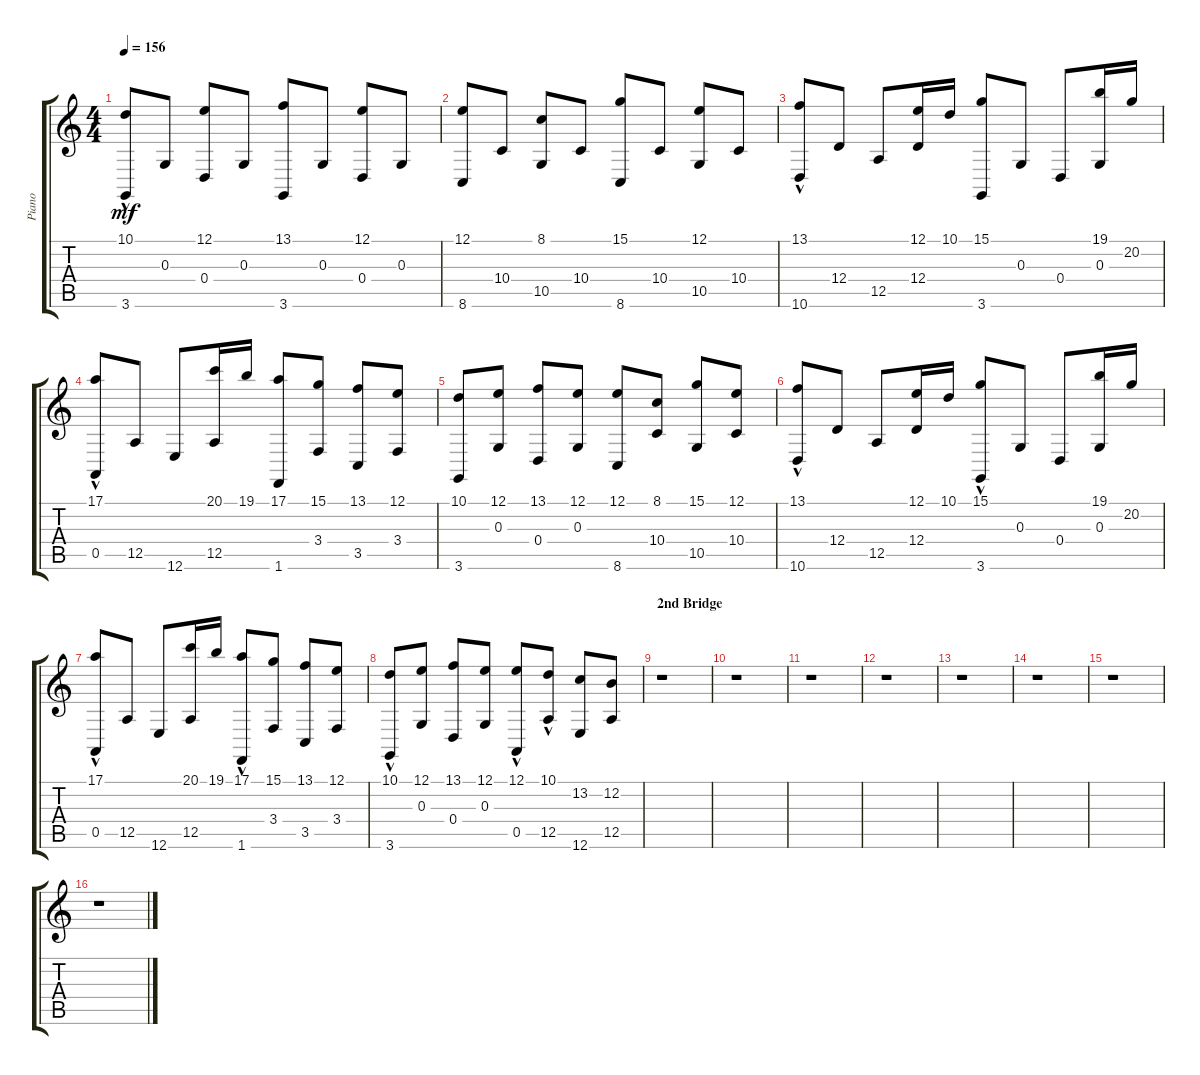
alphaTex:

\track ("Piano" "Piano") {instrument electricgrandpiano}
\staff {score tabs}
\tuning (E4 B3 G3 D3 A2 E2) {hide}
\ts (4 4)
\tempo 156
\clef g2
\ks c
(10.1 3.6{hac}).8{dy mf} 0.3.8 (12.1 0.4).8 0.3.8 (13.1 3.6).8 0.3.8 (12.1 0.4).8 0.3.8 |
(12.1 8.6).8 10.4.8 (8.1 10.5).8 10.4.8 (15.1 8.6).8 10.4.8 (12.1 10.5).8 10.4.8 |
\section ("" "")
(13.1{hac} 10.6).8 12.4.8 12.5.8 (12.1 12.4).16 10.1.16 (15.1 3.6).8 0.3.8 0.4.8 (19.1 0.3).16 20.2.16 |
(17.1{hac} 0.5).8 12.5.8 12.6.8 (20.1 12.5).16 19.1.16 (17.1 1.6).8 (15.1 3.4).8 (13.1 3.5).8 (12.1 3.4).8 |
(10.1 3.6).8 (12.1 0.3).8 (13.1 0.4).8 (12.1 0.3).8 (12.1 8.6).8 (8.1 10.4).8 (15.1 10.5).8 (12.1 10.4).8 |
(13.1{hac} 10.6).8 12.4.8 12.5.8 (12.1 12.4).16 10.1.16 (15.1 3.6{hac}).8 0.3.8 0.4.8 (19.1 0.3).16 20.2.16 |
(17.1{hac} 0.5{hac}).8 12.5.8 12.6.8 (20.1 12.5).16 19.1.16 (17.1 1.6{hac}).8 (15.1 3.4).8 (13.1 3.5).8 (12.1 3.4).8 |
(10.1 3.6{hac}).8 (12.1 0.3).8 (13.1 0.4).8 (12.1 0.3).8 (12.1 0.5{hac}).8 (10.1 12.5{hac}).8 (13.2 12.6).8 (12.2 12.5).8 |
\section ("" "2nd Bridge")
r.1 |
r.1 |
r.1 |
r.1 |
r.1 |
r.1 |
r.1 |
r.1
